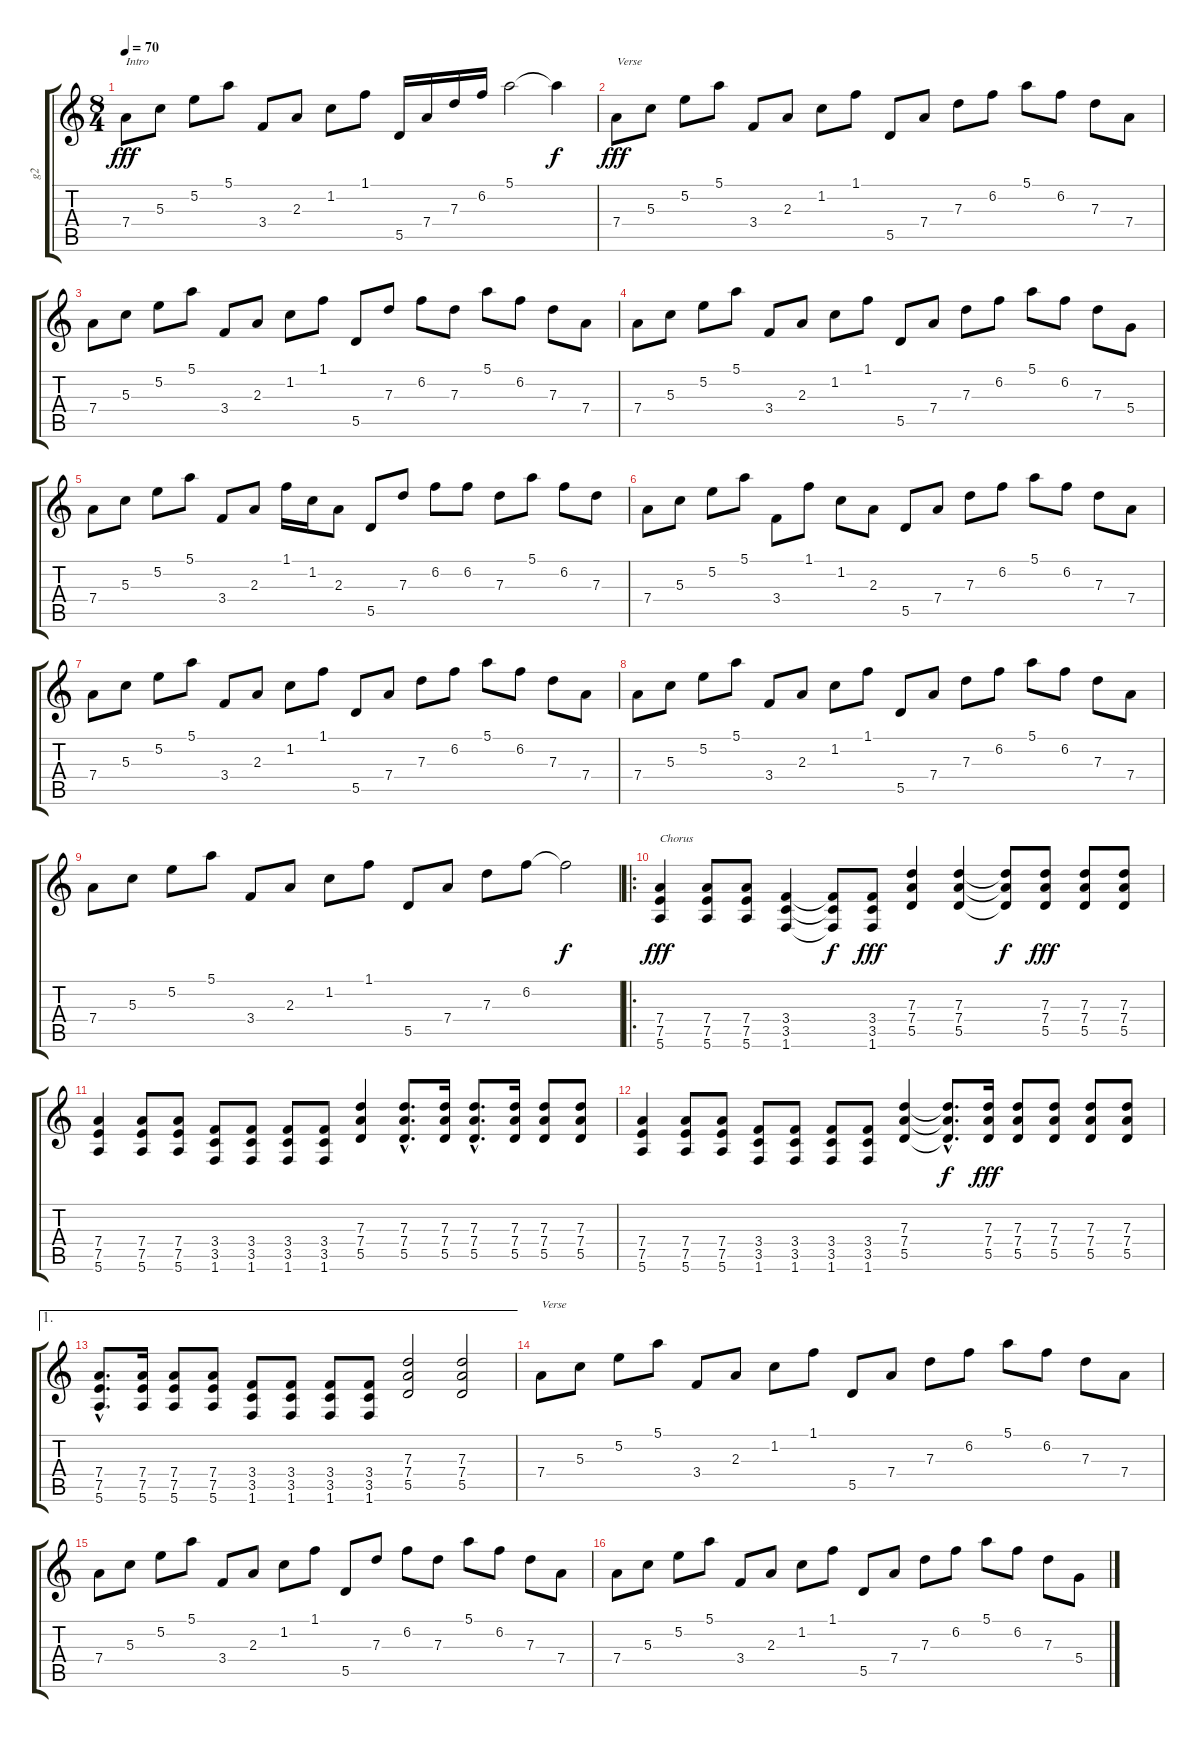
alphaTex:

\track ("g2" "g2") {instrument electricguitarclean}
\staff {score tabs}
\tuning (E4 B3 G3 D3 A2 E2) {hide}
\ts (8 4)
\tempo 70
\clef g2
\ks c
7.4.8{txt "Intro" dy fff instrument electricguitarclean} 5.3.8 5.2.8 5.1.8 3.4.8 2.3.8 1.2.8 1.1.8 5.5.16 7.4.16 7.3.16 6.2.16 5.1.2 5.1{t}.4{dy f} |
7.4.8{txt "Verse" dy fff} 5.3.8 5.2.8 5.1.8 3.4.8 2.3.8 1.2.8 1.1.8 5.5.8 7.4.8 7.3.8 6.2.8 5.1.8 6.2.8 7.3.8 7.4.8 |
7.4.8 5.3.8 5.2.8 5.1.8 3.4.8 2.3.8 1.2.8 1.1.8 5.5.8 7.3.8 6.2.8 7.3.8 5.1.8 6.2.8 7.3.8 7.4.8 |
7.4.8 5.3.8 5.2.8 5.1.8 3.4.8 2.3.8 1.2.8 1.1.8 5.5.8 7.4.8 7.3.8 6.2.8 5.1.8 6.2.8 7.3.8 5.4.8 |
7.4.8 5.3.8 5.2.8 5.1.8 3.4.8 2.3.8 1.1.16 1.2.16 2.3.8 5.5.8 7.3.8 6.2.8 6.2.8 7.3.8 5.1.8 6.2.8 7.3.8 |
7.4.8 5.3.8 5.2.8 5.1.8 3.4.8 1.1.8 1.2.8 2.3.8 5.5.8 7.4.8 7.3.8 6.2.8 5.1.8 6.2.8 7.3.8 7.4.8 |
7.4.8 5.3.8 5.2.8 5.1.8 3.4.8 2.3.8 1.2.8 1.1.8 5.5.8 7.4.8 7.3.8 6.2.8 5.1.8 6.2.8 7.3.8 7.4.8 |
7.4.8 5.3.8 5.2.8 5.1.8 3.4.8 2.3.8 1.2.8 1.1.8 5.5.8 7.4.8 7.3.8 6.2.8 5.1.8 6.2.8 7.3.8 7.4.8 |
7.4.8 5.3.8 5.2.8 5.1.8 3.4.8 2.3.8 1.2.8 1.1.8 5.5.8 7.4.8 7.3.8 6.2.8 6.2{t}.2{dy f} |
\ro
(7.4 7.5 5.6).4{txt "Chorus" dy fff volume 11 instrument overdrivenguitar} (7.4 7.5 5.6).8 (7.4 7.5 5.6).8 (3.4 3.5 1.6).4 (3.4{t} 3.5{t} 1.6{t}).8{dy f} (3.4 3.5 1.6).8{dy fff} (7.3 7.4 5.5).4 (7.3 7.4 5.5).4 (7.3{t} 7.4{t} 5.5{t}).8{dy f} (7.3 7.4 5.5).8{dy fff} (7.3 7.4 5.5).8 (7.3 7.4 5.5).8 |
(7.4 7.5 5.6).4 (7.4 7.5 5.6).8 (7.4 7.5 5.6).8 (3.4 3.5 1.6).8 (3.4 3.5 1.6).8 (3.4 3.5 1.6).8 (3.4 3.5 1.6).8 (7.3 7.4 5.5).4 (7.3{hac} 7.4{hac} 5.5{hac}).8{d} (7.3 7.4 5.5).16 (7.3{hac} 7.4{hac} 5.5{hac}).8{d} (7.3 7.4 5.5).16 (7.3 7.4 5.5).8 (7.3 7.4 5.5).8 |
(7.4 7.5 5.6).4 (7.4 7.5 5.6).8 (7.4 7.5 5.6).8 (3.4 3.5 1.6).8 (3.4 3.5 1.6).8 (3.4 3.5 1.6).8 (3.4 3.5 1.6).8 (7.3 7.4 5.5).4 (7.3{hac t} 7.4{hac t} 5.5{hac t}).8{d dy f} (7.3 7.4 5.5).16{dy fff} (7.3 7.4 5.5).8 (7.3 7.4 5.5).8 (7.3 7.4 5.5).8 (7.3 7.4 5.5).8 |
\ae 1
(7.4{hac} 7.5{hac} 5.6{hac}).8{d} (7.4 7.5 5.6).16 (7.4 7.5 5.6).8 (7.4 7.5 5.6).8 (3.4 3.5 1.6).8 (3.4 3.5 1.6).8 (3.4 3.5 1.6).8 (3.4 3.5 1.6).8 (7.3 7.4 5.5).2 (7.3 7.4 5.5).2 |
7.4.8{txt "Verse" volume 10 instrument electricguitarclean} 5.3.8 5.2.8 5.1.8 3.4.8 2.3.8 1.2.8 1.1.8 5.5.8 7.4.8 7.3.8 6.2.8 5.1.8 6.2.8 7.3.8 7.4.8 |
7.4.8 5.3.8 5.2.8 5.1.8 3.4.8 2.3.8 1.2.8 1.1.8 5.5.8 7.3.8 6.2.8 7.3.8 5.1.8 6.2.8 7.3.8 7.4.8 |
7.4.8 5.3.8 5.2.8 5.1.8 3.4.8 2.3.8 1.2.8 1.1.8 5.5.8 7.4.8 7.3.8 6.2.8 5.1.8 6.2.8 7.3.8 5.4.8
